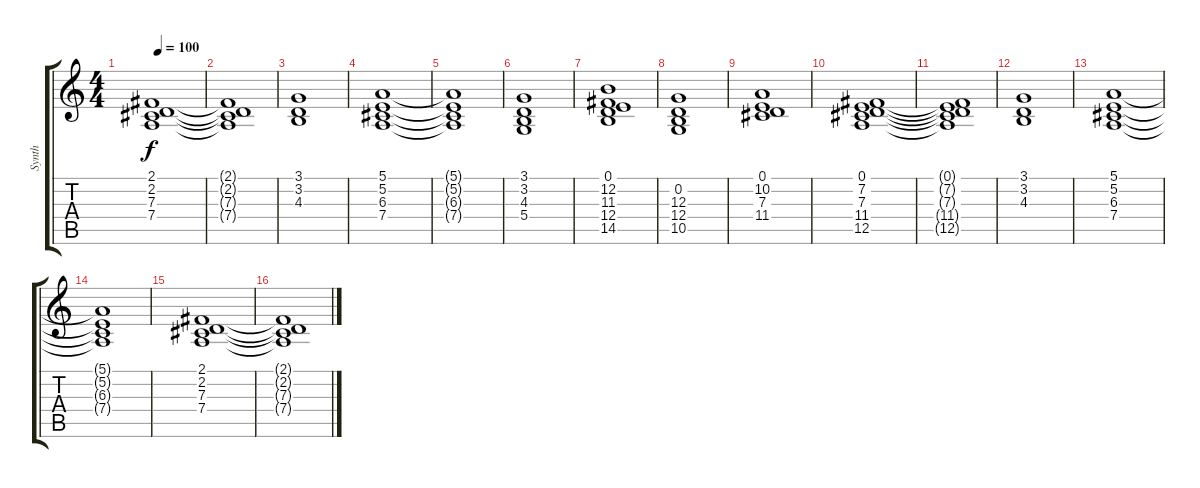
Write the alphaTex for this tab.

\track ("Synth" "Synth") {instrument synthstrings1}
\staff {score tabs}
\tuning (E4 B3 G3 D3 A2 E2) {hide}
\ts (4 4)
\tempo 100
\clef g2
\ks c
(2.1 2.2 7.3 7.4).1{dy f} |
(2.1{t} 2.2{t} 7.3{t} 7.4{t}).1 |
(3.1 3.2 4.3).1 |
(5.1 5.2 6.3 7.4).1 |
(5.1{t} 5.2{t} 6.3{t} 7.4{t}).1 |
(3.1 3.2 4.3 5.4).1 |
(0.1 12.2 11.3 12.4 14.5).1 |
(0.2 12.3 12.4 10.5).1 |
(0.1 10.2 7.3 11.4).1 |
(0.1 7.2 7.3 11.4 12.5).1 |
(0.1{t} 7.2{t} 7.3{t} 11.4{t} 12.5{t}).1 |
(3.1 3.2 4.3).1 |
(5.1 5.2 6.3 7.4).1 |
(5.1{t} 5.2{t} 6.3{t} 7.4{t}).1 |
(2.1 2.2 7.3 7.4).1 |
(2.1{t} 2.2{t} 7.3{t} 7.4{t}).1
